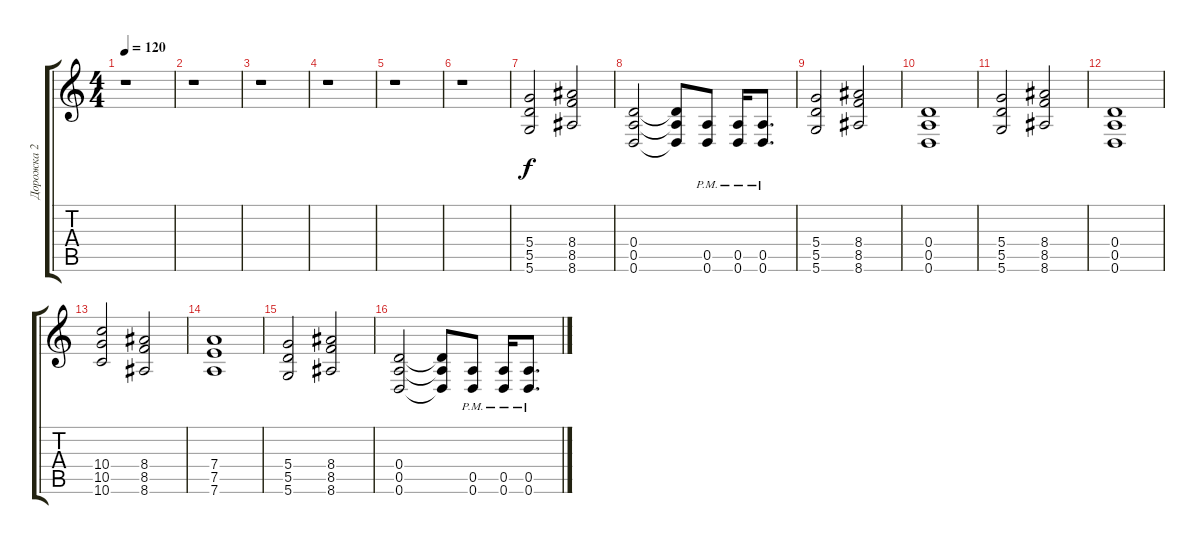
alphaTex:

\track ("Дорожка 2" "Дорожка 2") {instrument overdrivenguitar}
\staff {score tabs}
\tuning (E4 B3 G3 D3 A2 D2) {hide}
\ts (4 4)
\tempo 120
\clef g2
\ks c
r.1{dy f} |
r.1 |
r.1 |
r.1 |
r.1 |
r.1 |
(5.4 5.5 5.6).2 (8.4 8.5 8.6).2 |
(0.4 0.5 0.6).2 (0.4{t} 0.5{t} 0.6{t}).8 (0.5{pm} 0.6{pm}).8 (0.5{pm} 0.6{pm}).16 (0.5{pm} 0.6{pm}).8{d} |
(5.4 5.5 5.6).2 (8.4 8.5 8.6).2 |
(0.4 0.5 0.6).1 |
(5.4 5.5 5.6).2 (8.4 8.5 8.6).2 |
(0.4 0.5 0.6).1 |
(10.4 10.5 10.6).2 (8.4 8.5 8.6).2 |
(7.4 7.5 7.6).1 |
(5.4 5.5 5.6).2 (8.4 8.5 8.6).2 |
(0.4 0.5 0.6).2 (0.4{t} 0.5{t} 0.6{t}).8 (0.5{pm} 0.6{pm}).8 (0.5{pm} 0.6{pm}).16 (0.5{pm} 0.6{pm}).8{d}
